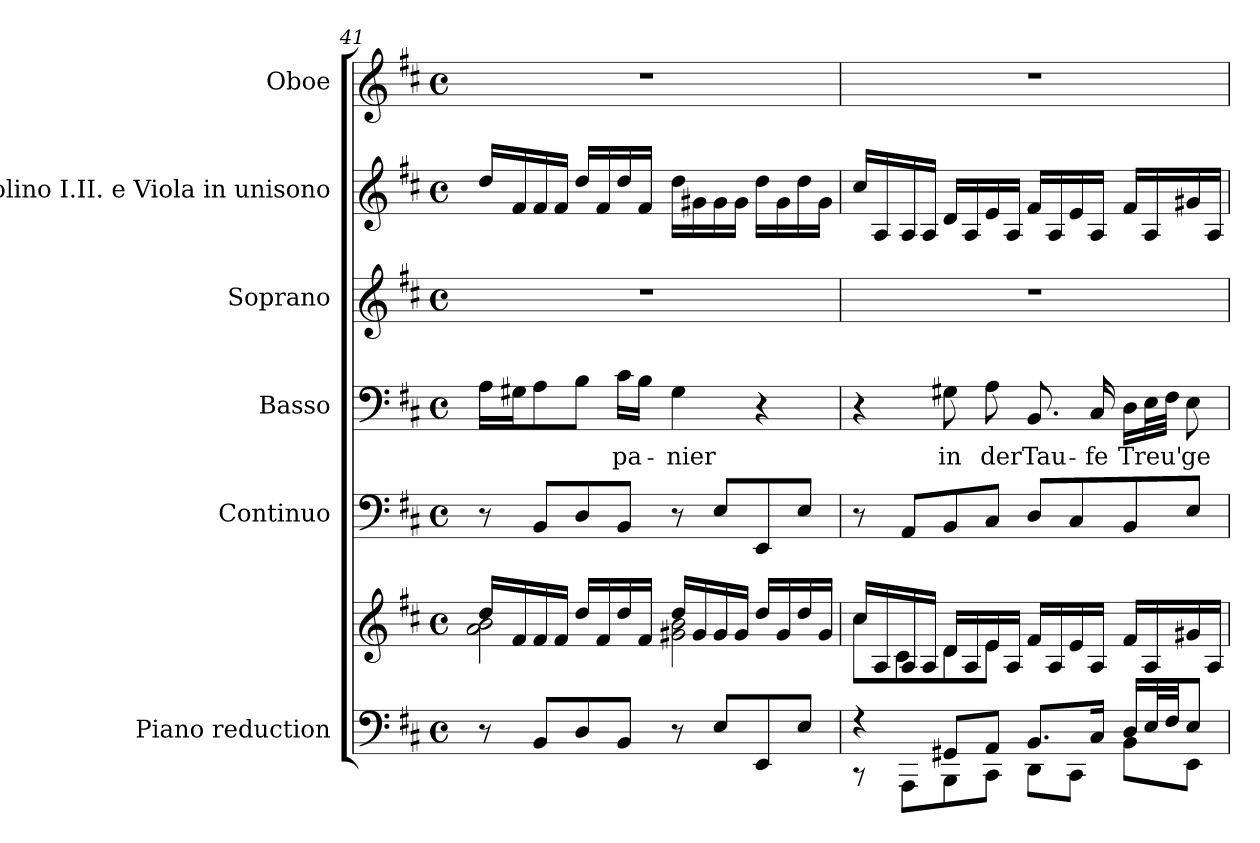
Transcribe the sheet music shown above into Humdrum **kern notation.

**kern	**kern	**kern	**kern	**text	**kern	**kern	**kern
*part6	*part6	*part5	*part4	*part4	*part3	*part2	*part1
*staff7	*staff6	*staff5	*staff4	*staff4	*staff3	*staff2	*staff1
*I"Piano reduction	*	*I"Continuo	*I"Basso	*	*I"Soprano	*I"Violino I.II. e Viola in unisono	*I"Oboe
*I'Pno	*	*	*	*	*	*	*I'Ob
*clefF4	*clefG2	*clefF4	*clefF4	*	*clefG2	*clefG2	*clefG2
*k[f#c#]	*k[f#c#]	*k[f#c#]	*k[f#c#]	*	*k[f#c#]	*k[f#c#]	*k[f#c#]
*M4/4	*M4/4	*M4/4	*M4/4	*	*M4/4	*M4/4	*M4/4
*met(c)	*met(c)	*met(c)	*met(c)	*	*met(c)	*met(c)	*met(c)
=41	=41	=41	=41	=41	=41	=41	=41
*	*^	*	*	*	*	*	*
8r	16dd/LL	2a\ 2b\	8r	16A\LL	.	1r	16dd/LL	1r
.	16f#/	.	.	16G#X\J	.	.	16f#/	.
8BB/L	16f#/	.	8BB/L	8A\	.	.	16f#/	.
.	16f#/JJ	.	.	.	.	.	16f#/JJ	.
8D/	16dd/LL	.	8D/	8B\J	.	.	16dd/LL	.
.	16f#/	.	.	.	.	.	16f#/	.
!	!	!	!	!	!LO:LY:b	!	!	!
8BB/J	16dd/	.	8BB/J	16c#\LL	-pa-	.	16dd/	.
.	16f#/JJ	.	.	16B\JJ	.	.	16f#/JJ	.
!	!	!	!	!	!LO:LY:b	!	!	!
8r	16dd/LL	2g#X\ 2b\	8r	4G#\	nier	.	16dd\LL	.
.	16g#/	.	.	.	.	.	16g#X\	.
8E/L	16g#/	.	8E/L	.	.	.	16g#\	.
.	16g#/JJ	.	.	.	.	.	16g#\JJ	.
8EE/	16dd/LL	.	8EE/	4r	.	.	16dd\LL	.
.	16g#/	.	.	.	.	.	16g#\	.
8E/J	16dd/	.	8E/J	.	.	.	16dd\	.
.	16g#/JJ	.	.	.	.	.	16g#\JJ	.
!!LO:PB:g=z
=42	=42	=42	=42	=42	=42	=42	=42	=42
*^	*	*	*	*	*	*	*	*
4r	8r	16cc#/LL	8cc#\L	8r	4r	.	1r	16cc#/LL	1r
.	.	16A/	.	.	.	.	.	16A/	.
.	8AAA\L	16A/	8c#\	8AA/L	.	.	.	16A/	.
.	.	16A/JJ	.	.	.	.	.	16A/JJ	.
!	!	!	!	!	!	!LO:LY:b	!	!	!
8GG#X/L	8BBB\	16d/LL	8d\	8BB/	8G#X\	in	.	16d/LL	.
.	.	16A/	.	.	.	.	.	16A/	.
!	!	!	!	!	!	!LO:LY:b	!	!	!
8AA/J	8CC#\J	16e/	8e\J	8C#/J	8A\	der	.	16e/	.
.	.	16A/JJ	.	.	.	.	.	16A/JJ	.
!	!	!	!	!	!	!LO:LY:b	!	!	!
8.BB/L	8DD\L	16f#/LL	2ryy	8D/L	8.BB/	Tau-	.	16f#/LL	.
.	.	16A/	.	.	.	.	.	16A/	.
.	8CC#\J	16e/	.	8C#/	.	.	.	16e/	.
!	!	!	!	!	!	!LO:LY:b	!	!	!
16C#/Jk	.	16A/JJ	.	.	16C#/	-fe	.	16A/JJ	.
!	!	!	!	!	!	!LO:LY:b	!	!	!
16D/LL	8BB\L	16f#/LL	.	8BB/	16D\LL	Treu'	.	16f#/LL	.
32E/L	.	16A/	.	.	32E\L	.	.	16A/	.
32F#/JJ	.	.	.	.	32F#\JJJ	.	.	.	.
!	!	!	!	!	!	!LO:LY:b	!	!	!
8E/J	8EE\J	16g#X/	.	8E/J	8E\	ge-	.	16g#X/	.
.	.	16A/JJ	.	.	.	.	.	16A/JJ	.
*v	*v	*	*	*	*	*	*	*	*
*	*v	*v	*	*	*	*	*	*
=	=	=	=	=	=	=	=
*-	*-	*-	*-	*-	*-	*-	*-
